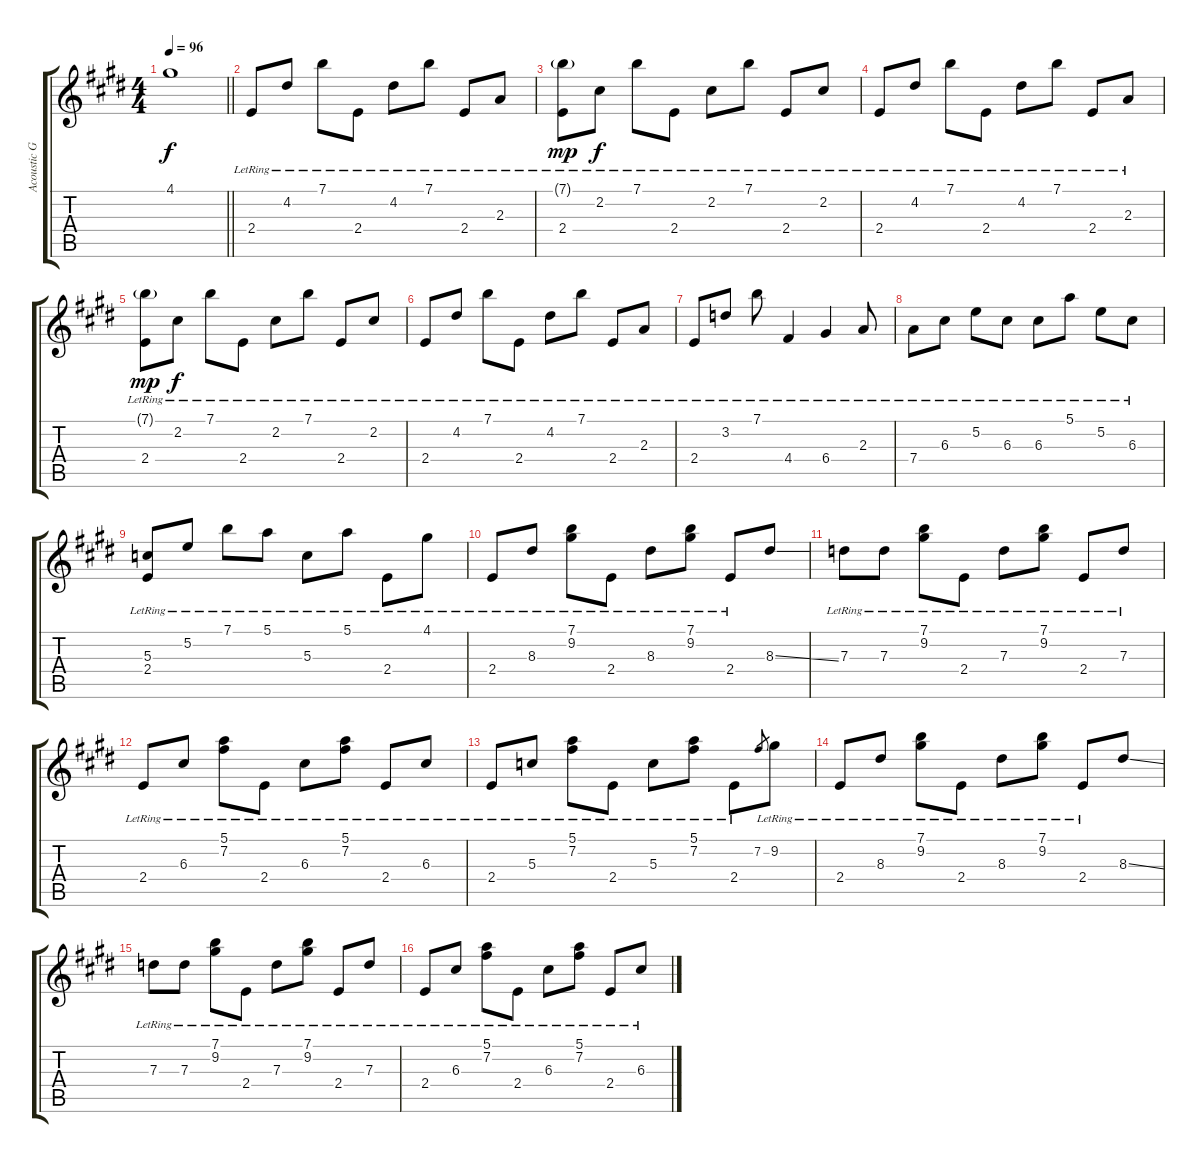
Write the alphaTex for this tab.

\track ("Acoustic Guitar 2 (Capo II)" "Acoustic G") {instrument acousticguitarsteel}
\staff {score tabs}
\tuning (E4 B3 G3 D3 A2 E2) {hide}
\ts (4 4)
\tempo 96
\clef g2
\barLineRight lightlight
\ks e
4.1{t}.1{dy f} |
2.4{lr}.8 4.2{lr}.8 7.1{lr}.8 2.4{lr}.8 4.2{lr}.8 7.1{lr}.8 2.4{lr}.8 2.3{lr}.8 |
(7.1{g lr} 2.4{lr}).8{dy mp} 2.2{lr}.8{dy f} 7.1{lr}.8 2.4{lr}.8 2.2{lr}.8 7.1{lr}.8 2.4{lr}.8 2.2{lr}.8 |
2.4{lr}.8 4.2{lr}.8 7.1{lr}.8 2.4{lr}.8 4.2{lr}.8 7.1{lr}.8 2.4{lr}.8 2.3{lr}.8 |
(7.1{g lr} 2.4{lr}).8{dy mp} 2.2{lr}.8{dy f} 7.1{lr}.8 2.4{lr}.8 2.2{lr}.8 7.1{lr}.8 2.4{lr}.8 2.2{lr}.8 |
2.4{lr}.8 4.2{lr}.8 7.1{lr}.8 2.4{lr}.8 4.2{lr}.8 7.1{lr}.8 2.4{lr}.8 2.3{lr}.8 |
2.4{lr}.8 3.2{lr}.8 7.1{lr}.8 4.4{lr}.4 6.4{lr}.4 2.3{lr}.8 |
7.4{lr}.8 6.3{lr}.8 5.2{lr}.8 6.3{lr}.8 6.3{lr}.8 5.1{lr}.8 5.2{lr}.8 6.3{lr}.8 |
(5.3{lr} 2.4{lr}).8 5.2{lr}.8 7.1{lr}.8 5.1{lr}.8 5.3{lr}.8 5.1{lr}.8 2.4{lr}.8 4.1{lr}.8 |
2.4{lr}.8 8.3{lr}.8 (7.1{lr} 9.2{lr}).8 2.4{lr}.8 8.3{lr}.8 (7.1{lr} 9.2{lr}).8 2.4{lr}.8 8.3{ss}.8 |
7.3{lr}.8 7.3{lr}.8 (7.1{lr} 9.2{lr}).8 2.4{lr}.8 7.3{lr}.8 (7.1{lr} 9.2{lr}).8 2.4{lr}.8 7.3{lr}.8 |
2.4{lr}.8 6.3{lr}.8 (5.1{lr} 7.2{lr}).8 2.4{lr}.8 6.3{lr}.8 (5.1{lr} 7.2{lr}).8 2.4{lr}.8 6.3{lr}.8 |
2.4{lr}.8 5.3{lr}.8 (5.1{lr} 7.2{lr}).8 2.4{lr}.8 5.3{lr}.8 (5.1{lr} 7.2{lr}).8 2.4{lr}.8 7.2.8{gr} 9.2{lr}.8 |
2.4{lr}.8 8.3{lr}.8 (7.1{lr} 9.2{lr}).8 2.4{lr}.8 8.3{lr}.8 (7.1{lr} 9.2{lr}).8 2.4{lr}.8 8.3{ss}.8 |
7.3{lr}.8 7.3{lr}.8 (7.1{lr} 9.2{lr}).8 2.4{lr}.8 7.3{lr}.8 (7.1{lr} 9.2{lr}).8 2.4{lr}.8 7.3{lr}.8 |
2.4{lr}.8 6.3{lr}.8 (5.1{lr} 7.2{lr}).8 2.4{lr}.8 6.3{lr}.8 (5.1{lr} 7.2{lr}).8 2.4{lr}.8 6.3{lr}.8
